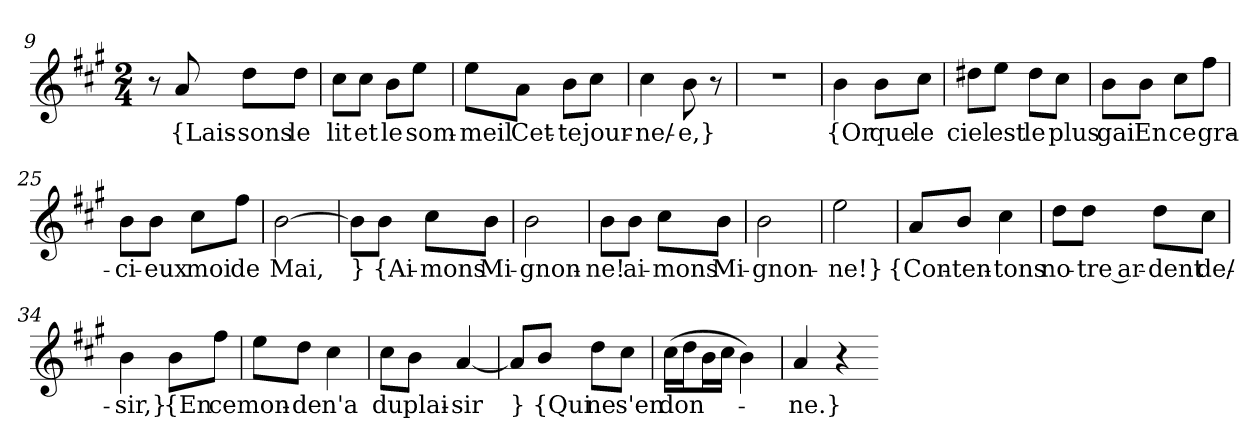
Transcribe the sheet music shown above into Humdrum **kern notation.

**kern	**text
*part1	*part1
*staff1	*staff1
*clefG2	*
*k[f#c#g#]	*
*M2/4	*
=9	=9
8r	.
8a	{Lais-
8dd\L	-sons
8dd\J	le
=10	=10
8cc#\L	lit
8cc#\J	et
8b\L	le
8ee\J	som-
=11	=11
8ee\L	-meil
8a\J	Cet-
8b\L	-te
8cc#\J	jour-
=12	=12
4cc#	-ne/-
8b	-e,}
8r	.
=13	=13
2r	.
=22	=22
4b	{Or
8b\L	que
8cc#\J	le
=23	=23
8dd#X\L	ciel
8ee\J	est
8dd#\L	le
8cc#\J	plus
=24	=24
8b\L	gai
8b\J	En
8cc#\L	ce
8ff#\J	gra-
=25	=25
8b\L	-ci-
8b\J	-eux
8cc#\L	moi
8ff#\J	de
=26	=26
[2b	Mai,
=27	=27
8b\L]	}
8b\J	{Ai-
8cc#\L	-mons
8b\J	Mi-
=28	=28
2b	-gnon-
=29	=29
8b\L	-ne!
8b\J	ai-
8cc#\L	-mons
8b\J	Mi-
=30	=30
2b	-gnon-
=31	=31
2ee	-ne!}
=32	=32
8a/L	{Con-
8b/J	-ten-
4cc#	-tons
=33	=33
8dd\L	no-
8dd\J	-tre ar-
8dd\L	-dent
8cc#\J	de/-
=34	=34
4b	-sir,}
8b\L	{En
8ff#\J	ce
=35	=35
8ee\L	mon-
8dd\J	-de
4cc#	n'a
=36	=36
8cc#\L	du
8b\J	plai-
[4a	-sir
=37	=37
8a/L]	}
8b/J	{Qui
8dd\L	ne
8cc#\J	s'en
=38	=38
(16cc#\LL	don-
16dd\J	.
16b\L	.
16cc#\JJ	.
4b)	.
=39	=39
4a	-ne.}
4r	.
=-	=-
*-	*-
